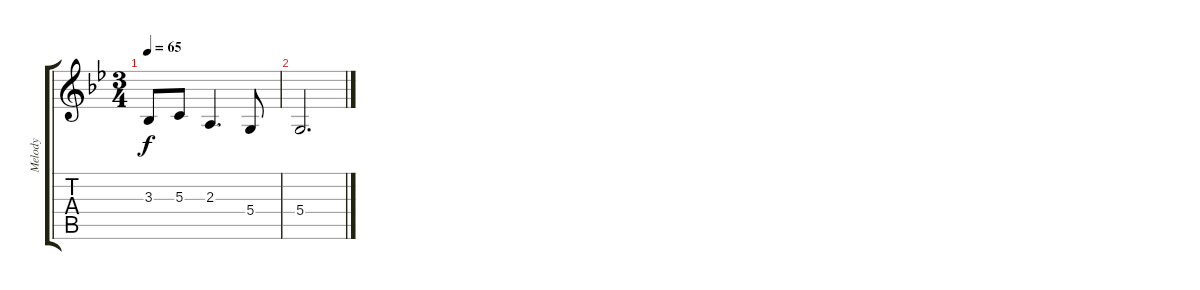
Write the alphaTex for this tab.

\track ("Melody" "Melody") {instrument lead1square}
\staff {score tabs}
\tuning (E4 B3 G3 D3 A2 E2) {hide}
\ts (3 4)
\tempo 65
\clef g2
\ks gminor
3.3.8{dy f} 5.3.8 2.3.4{d} 5.4.8 |
5.4.2{d}
